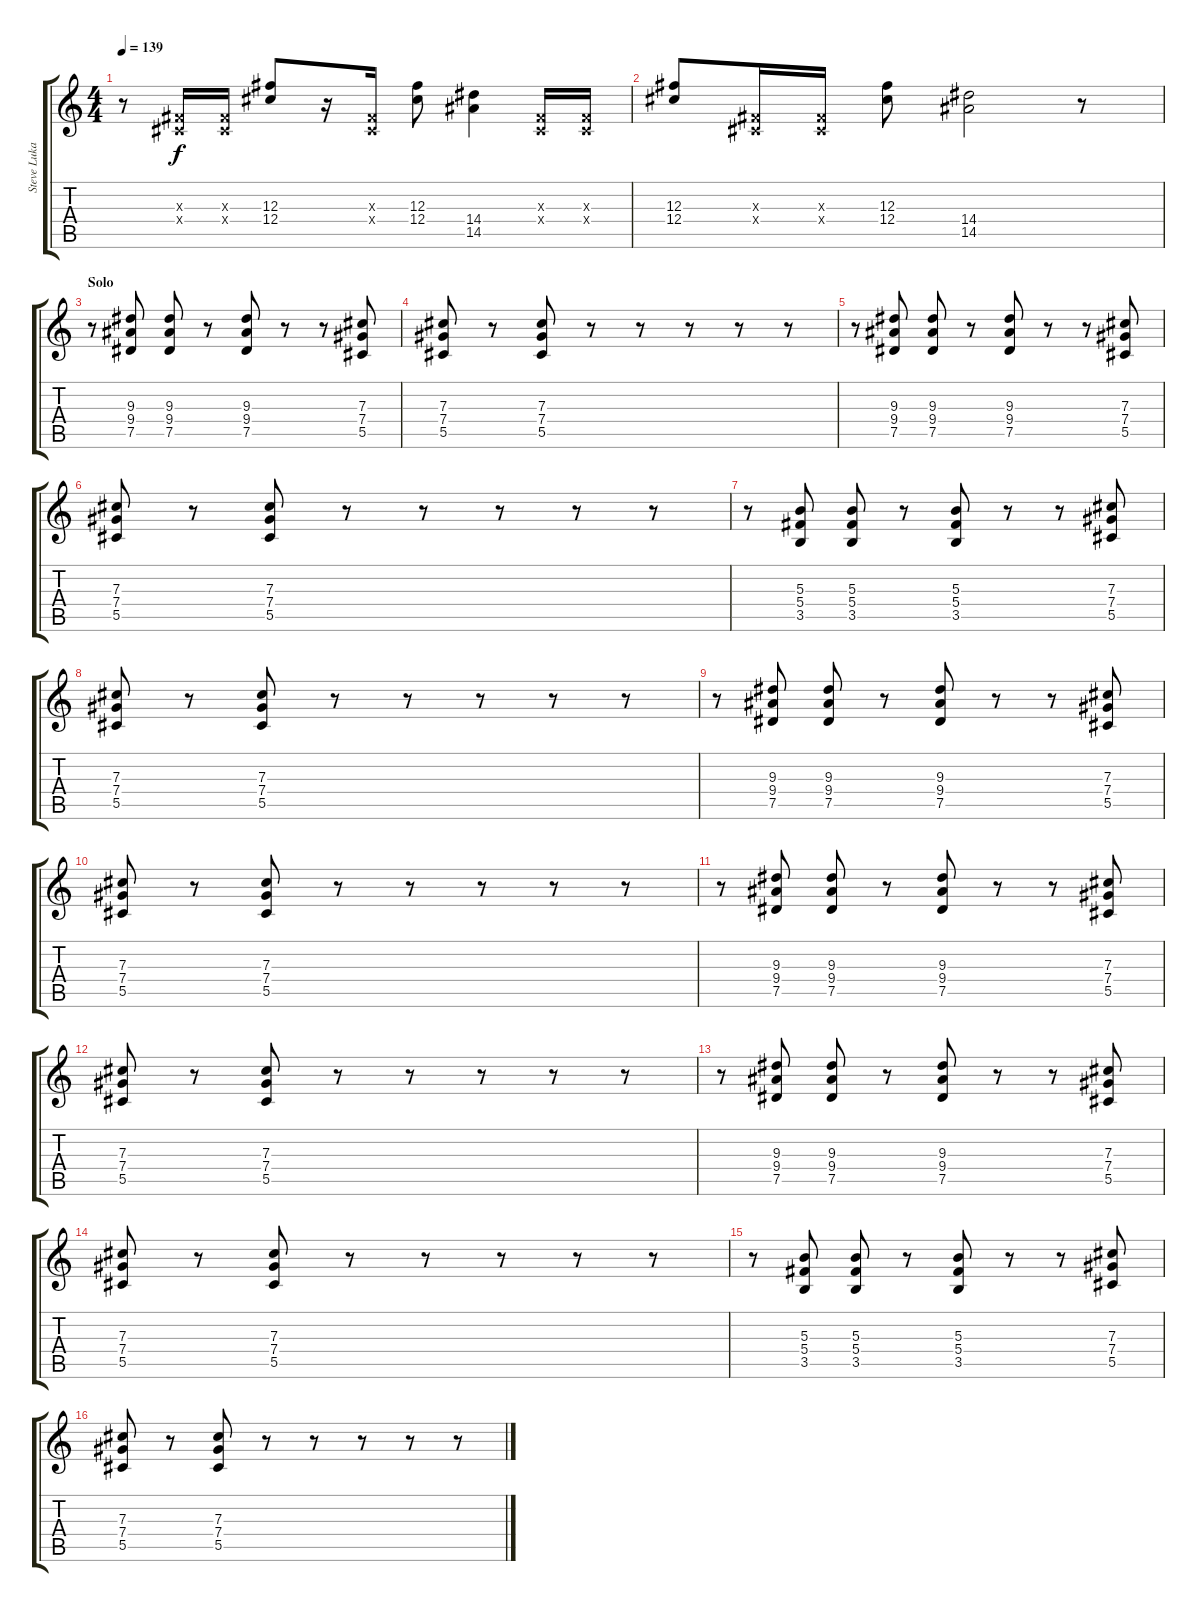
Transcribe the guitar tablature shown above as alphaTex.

\track ("Steve Lukather (Lead)" "Steve Luka") {instrument distortionguitar}
\staff {score tabs}
\tuning (Eb4 Bb3 Gb3 Db3 Ab2 Eb2) {hide}
\ts (4 4)
\tempo 139
\clef g2
\ks c
r.8{dy f} (0.3{x} 0.4{x}).16 (0.3{x} 0.4{x}).16 (12.3 12.4).8 r.16 (0.3{x} 0.4{x}).16 (12.3 12.4).8 (14.4 14.5).4 (0.3{x} 0.4{x}).16 (0.3{x} 0.4{x}).16 |
(12.3 12.4).8 (0.3{x} 0.4{x}).16 (0.3{x} 0.4{x}).16 (12.3 12.4).8 (14.4 14.5).2 r.8 |
\section ("" "Solo")
r.8 (9.3 9.4 7.5).8 (9.3 9.4 7.5).8 r.8 (9.3 9.4 7.5).8 r.8 r.8 (7.3 7.4 5.5).8 |
(7.3 7.4 5.5).8 r.8 (7.3 7.4 5.5).8 r.8 r.8 r.8 r.8 r.8 |
r.8 (9.3 9.4 7.5).8 (9.3 9.4 7.5).8 r.8 (9.3 9.4 7.5).8 r.8 r.8 (7.3 7.4 5.5).8 |
(7.3 7.4 5.5).8 r.8 (7.3 7.4 5.5).8 r.8 r.8 r.8 r.8 r.8 |
r.8 (5.3 5.4 3.5).8 (5.3 5.4 3.5).8 r.8 (5.3 5.4 3.5).8 r.8 r.8 (7.3 7.4 5.5).8 |
(7.3 7.4 5.5).8 r.8 (7.3 7.4 5.5).8 r.8 r.8 r.8 r.8 r.8 |
r.8 (9.3 9.4 7.5).8 (9.3 9.4 7.5).8 r.8 (9.3 9.4 7.5).8 r.8 r.8 (7.3 7.4 5.5).8 |
(7.3 7.4 5.5).8 r.8 (7.3 7.4 5.5).8 r.8 r.8 r.8 r.8 r.8 |
r.8 (9.3 9.4 7.5).8 (9.3 9.4 7.5).8 r.8 (9.3 9.4 7.5).8 r.8 r.8 (7.3 7.4 5.5).8 |
(7.3 7.4 5.5).8 r.8 (7.3 7.4 5.5).8 r.8 r.8 r.8 r.8 r.8 |
r.8 (9.3 9.4 7.5).8 (9.3 9.4 7.5).8 r.8 (9.3 9.4 7.5).8 r.8 r.8 (7.3 7.4 5.5).8 |
(7.3 7.4 5.5).8 r.8 (7.3 7.4 5.5).8 r.8 r.8 r.8 r.8 r.8 |
r.8 (5.3 5.4 3.5).8 (5.3 5.4 3.5).8 r.8 (5.3 5.4 3.5).8 r.8 r.8 (7.3 7.4 5.5).8 |
(7.3 7.4 5.5).8 r.8 (7.3 7.4 5.5).8 r.8 r.8 r.8 r.8 r.8
